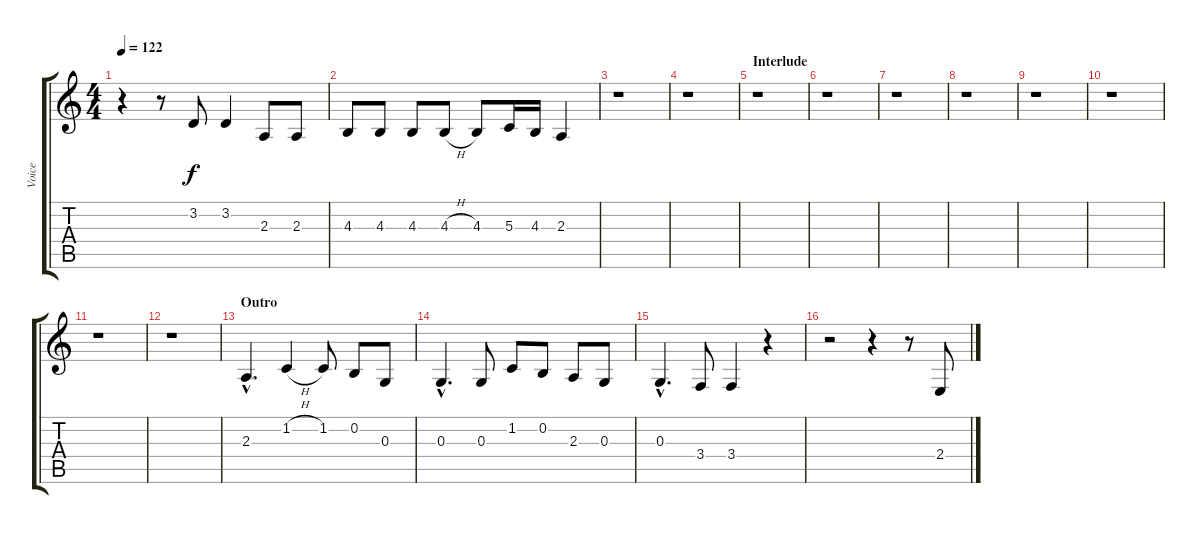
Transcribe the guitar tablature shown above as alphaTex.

\track ("Voice" "Voice") {instrument synthbrass1}
\staff {score tabs}
\tuning (E4 B3 G3 D3 A2 E2) {hide}
\ts (4 4)
\tempo 122
\clef g2
\ks c
r.4{dy f} r.8 3.2.8 3.2.4 2.3.8 2.3.8 |
4.3.8 4.3.8 4.3.8 4.3{h}.8 4.3.8 5.3.16 4.3.16 2.3.4 |
r.1 |
r.1 |
\section ("" "Interlude")
r.1 |
r.1 |
r.1 |
r.1 |
r.1 |
r.1 |
r.1 |
r.1 |
\section ("" "Outro")
2.3{hac}.4{d} 1.2{h}.4 1.2.8 0.2.8 0.3.8 |
0.3{hac}.4{d} 0.3.8 1.2.8 0.2.8 2.3.8 0.3.8 |
0.3{hac}.4{d} 3.4.8 3.4.4 r.4 |
r.2 r.4 r.8 2.4.8
